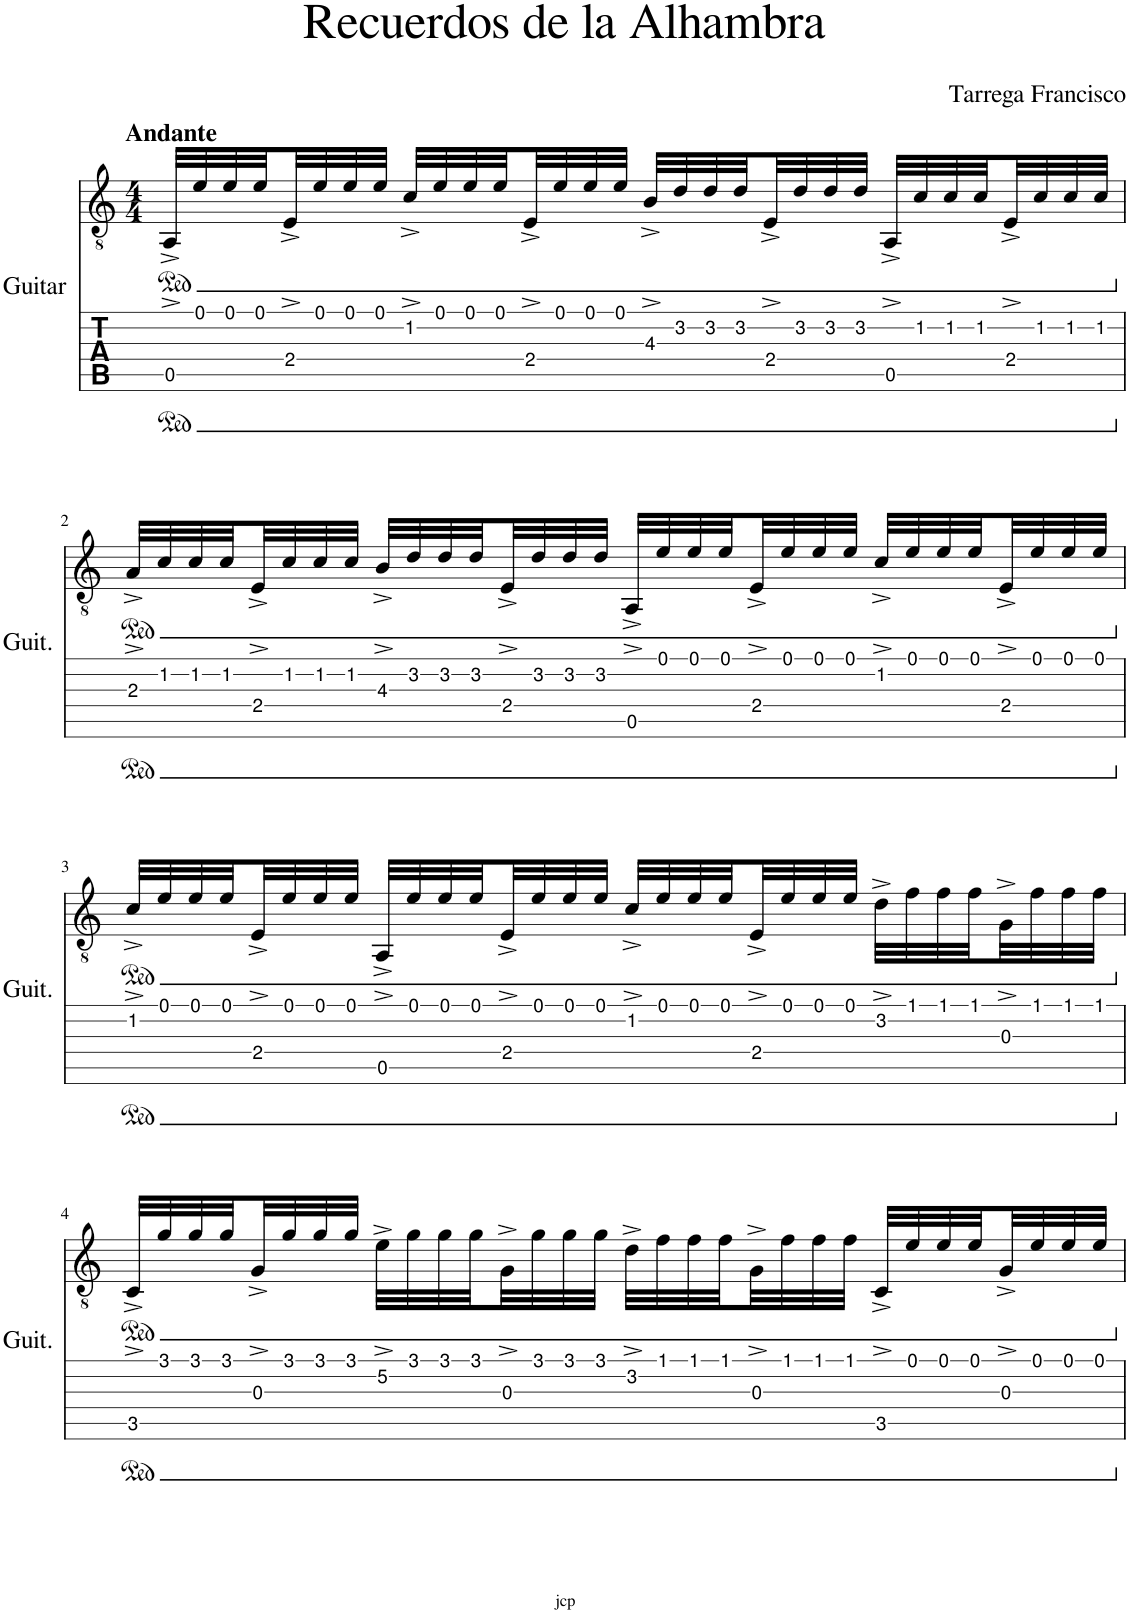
**kern	**kern
*part1	*part1
*staff2	*staff1
*I"Guitar	*
*I'Guit.	*
*stria6	*
*	*clefGv2
*k[]	*k[]
*M4/4	*M4/4
*	*ped
=1	=1
!	!LO:TX:a:B:t=Andante
32AA^LLL	32AA^/LLL
32e	32e/
32e	32e/
32eJJ	32e/
32E^LL	32E^/
32e	32e/
32e	32e/
32eJJJ	32e/JJJ
32c^LLL	32c^/LLL
32e	32e/
32e	32e/
32eJJ	32e/
32E^LL	32E^/
32e	32e/
32e	32e/
32eJJJ	32e/JJJ
32B^LLL	32B^/LLL
32d	32d/
32d	32d/
32dJJ	32d/
32E^LL	32E^/
32d	32d/
32d	32d/
32dJJJ	32d/JJJ
32AA^LLL	32AA^/LLL
32c	32c/
32c	32c/
32cJJ	32c/
32E^LL	32E^/
32c	32c/
32c	32c/
32cJJJ	32c/JJJ
!!LO:LB:g=z
=2	=2
*	*Xped
*	*ped
32A^LLL	32A^/LLL
32c	32c/
32c	32c/
32cJJ	32c/
32E^LL	32E^/
32c	32c/
32c	32c/
32cJJJ	32c/JJJ
32B^LLL	32B^/LLL
32d	32d/
32d	32d/
32dJJ	32d/
32E^LL	32E^/
32d	32d/
32d	32d/
32dJJJ	32d/JJJ
32AA^LLL	32AA^/LLL
32e	32e/
32e	32e/
32eJJ	32e/
32E^LL	32E^/
32e	32e/
32e	32e/
32eJJJ	32e/JJJ
32c^LLL	32c^/LLL
32e	32e/
32e	32e/
32eJJ	32e/
32E^LL	32E^/
32e	32e/
32e	32e/
32eJJJ	32e/JJJ
!!LO:LB:g=z
=3	=3
*	*Xped
*	*ped
32c^LLL	32c^/LLL
32e	32e/
32e	32e/
32eJJ	32e/
32E^LL	32E^/
32e	32e/
32e	32e/
32eJJJ	32e/JJJ
32AA^LLL	32AA^/LLL
32e	32e/
32e	32e/
32eJJ	32e/
32E^LL	32E^/
32e	32e/
32e	32e/
32eJJJ	32e/JJJ
32c^LLL	32c^/LLL
32e	32e/
32e	32e/
32eJJ	32e/
32E^LL	32E^/
32e	32e/
32e	32e/
32eJJJ	32e/JJJ
32d^LLL	32d^\LLL
32f	32f\
32f	32f\
32fJJ	32f\
32G^LL	32G^\
32f	32f\
32f	32f\
32fJJJ	32f\JJJ
!!LO:LB:g=z
=4	=4
*	*Xped
*	*ped
32C^LLL	32C^/LLL
32g	32g/
32g	32g/
32gJJ	32g/
32G^LL	32G^/
32g	32g/
32g	32g/
32gJJJ	32g/JJJ
32e^LLL	32e^\LLL
32g	32g\
32g	32g\
32gJJ	32g\
32G^LL	32G^\
32g	32g\
32g	32g\
32gJJJ	32g\JJJ
32d^LLL	32d^\LLL
32f	32f\
32f	32f\
32fJJ	32f\
32G^LL	32G^\
32f	32f\
32f	32f\
32fJJJ	32f\JJJ
32C^LLL	32C^/LLL
32e	32e/
32e	32e/
32eJJ	32e/
32G^LL	32G^/
32e	32e/
32e	32e/
32eJJJ	32e/JJJ
*	*Xped
=	=
*-	*-
